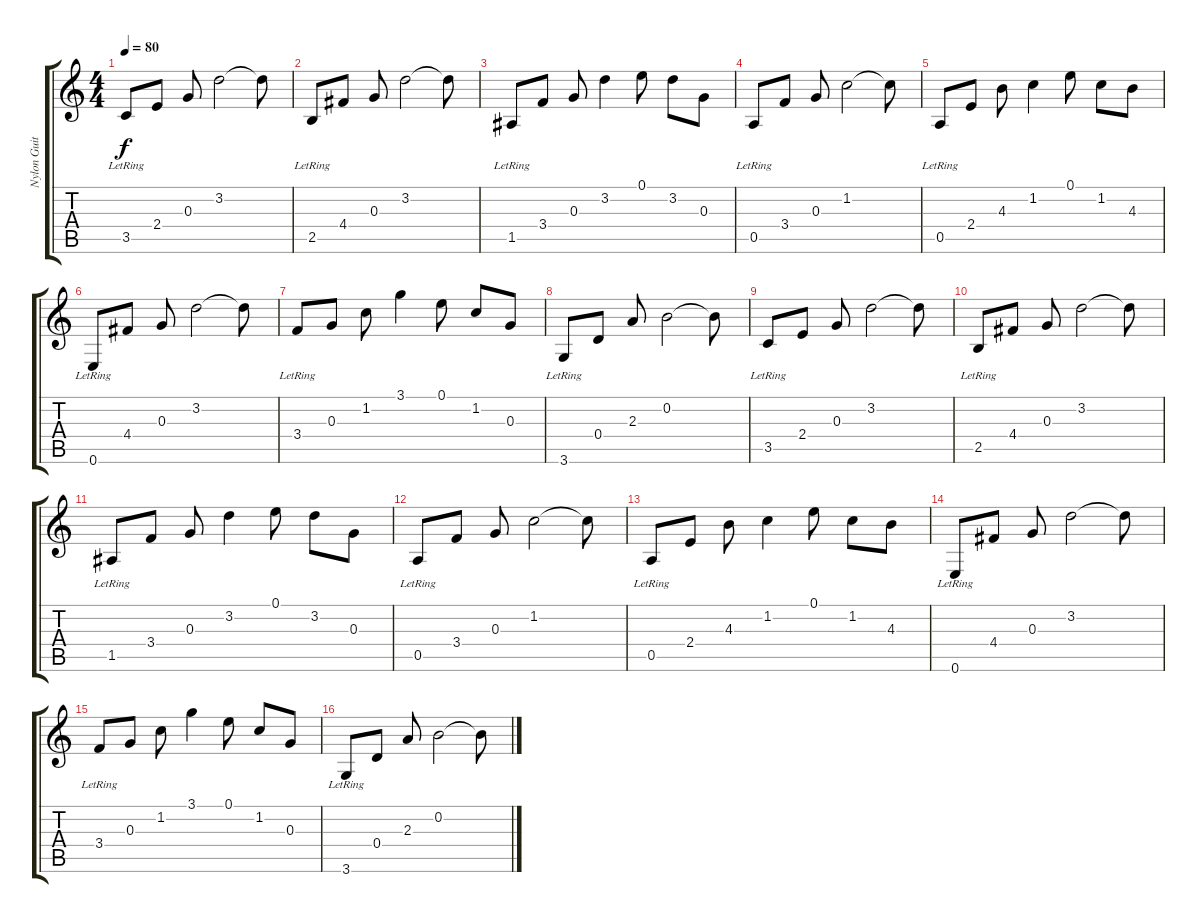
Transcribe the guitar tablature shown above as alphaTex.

\track ("Nylon Guitar" "Nylon Guit") {instrument acousticguitarnylon}
\staff {score tabs}
\tuning (E4 B3 G3 D3 A2 E2) {hide}
\ts (4 4)
\tempo 80
\clef g2
\ks c
3.5{lr}.8{dy f instrument acousticguitarnylon} 2.4.8 0.3.8 3.2.2 3.2{t}.8 |
2.5{lr}.8 4.4.8 0.3.8 3.2.2 3.2{t}.8 |
1.5{lr}.8 3.4.8 0.3.8 3.2.4 0.1.8 3.2.8 0.3.8 |
0.5{lr}.8 3.4.8 0.3.8 1.2.2 1.2{t}.8 |
0.5{lr}.8 2.4.8 4.3.8 1.2.4 0.1.8 1.2.8 4.3.8 |
0.6{lr}.8 4.4.8 0.3.8 3.2.2 3.2{t}.8 |
3.4{lr}.8 0.3.8 1.2.8 3.1.4 0.1.8 1.2.8 0.3.8 |
3.6{lr}.8 0.4.8 2.3.8 0.2.2 0.2{t}.8 |
3.5{lr}.8 2.4.8 0.3.8 3.2.2 3.2{t}.8 |
2.5{lr}.8 4.4.8 0.3.8 3.2.2 3.2{t}.8 |
1.5{lr}.8 3.4.8 0.3.8 3.2.4 0.1.8 3.2.8 0.3.8 |
0.5{lr}.8 3.4.8 0.3.8 1.2.2 1.2{t}.8 |
0.5{lr}.8 2.4.8 4.3.8 1.2.4 0.1.8 1.2.8 4.3.8 |
0.6{lr}.8 4.4.8 0.3.8 3.2.2 3.2{t}.8 |
3.4{lr}.8 0.3.8 1.2.8 3.1.4 0.1.8 1.2.8 0.3.8 |
3.6{lr}.8 0.4.8 2.3.8 0.2.2 0.2{t}.8
